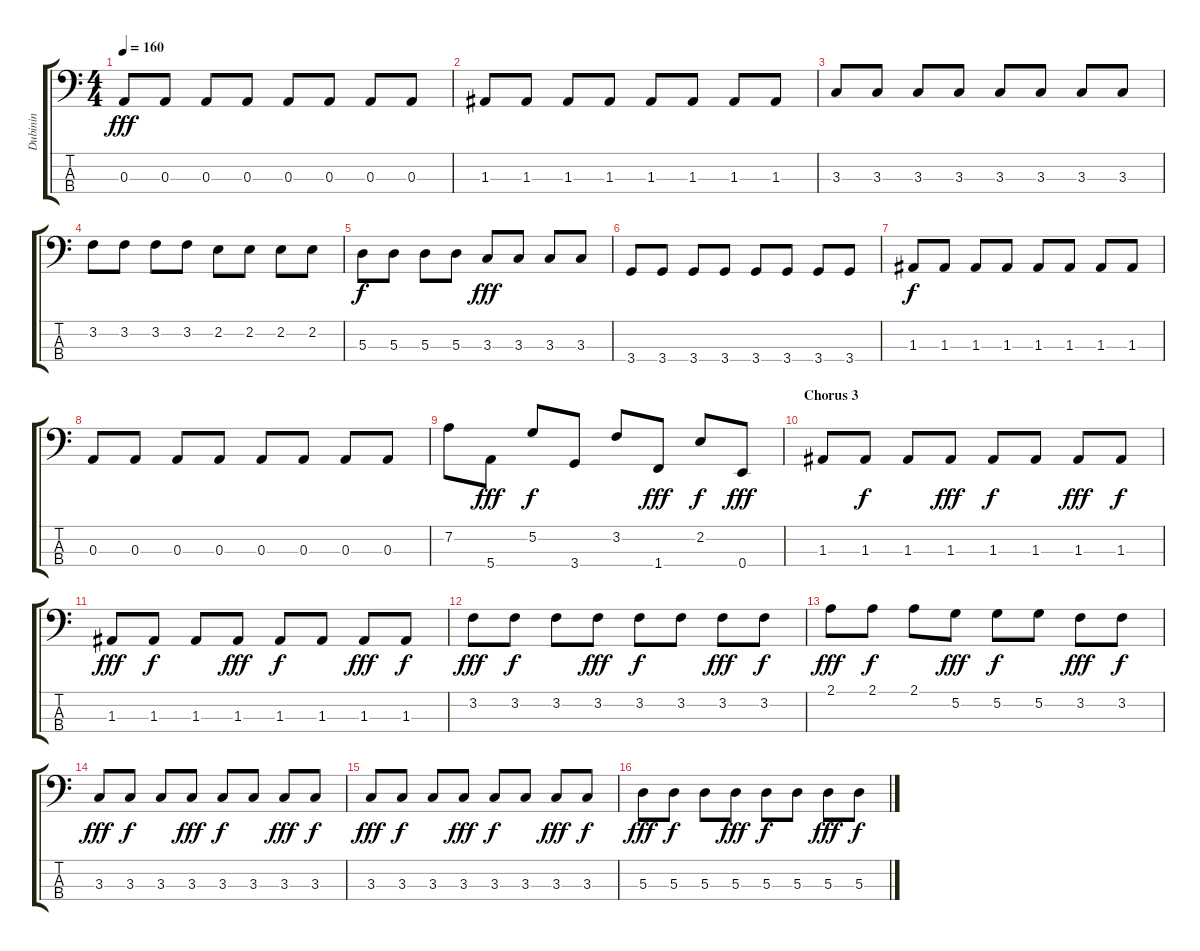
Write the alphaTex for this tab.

\track ("Dubinin" "Dubinin") {instrument electricbassfinger}
\staff {score tabs}
\tuning (G2 D2 A1 E1) {hide}
\ts (4 4)
\tempo 160
\clef f4
\ks c
0.3.8{dy fff} 0.3.8 0.3.8 0.3.8 0.3.8 0.3.8 0.3.8 0.3.8 |
1.3.8 1.3.8 1.3.8 1.3.8 1.3.8 1.3.8 1.3.8 1.3.8 |
3.3.8 3.3.8 3.3.8 3.3.8 3.3.8 3.3.8 3.3.8 3.3.8 |
3.2.8 3.2.8 3.2.8 3.2.8 2.2.8 2.2.8 2.2.8 2.2.8 |
5.3.8{dy f} 5.3.8 5.3.8 5.3.8 3.3.8{dy fff} 3.3.8 3.3.8 3.3.8 |
3.4.8 3.4.8 3.4.8 3.4.8 3.4.8 3.4.8 3.4.8 3.4.8 |
1.3.8{dy f} 1.3.8 1.3.8 1.3.8 1.3.8 1.3.8 1.3.8 1.3.8 |
0.3.8 0.3.8 0.3.8 0.3.8 0.3.8 0.3.8 0.3.8 0.3.8 |
7.2.8 5.4.8{dy fff} 5.2.8{dy f} 3.4.8 3.2.8 1.4.8{dy fff} 2.2.8{dy f} 0.4.8{dy fff} |
\section ("" "Chorus 3")
1.3.8 1.3.8{dy f} 1.3.8 1.3.8{dy fff} 1.3.8{dy f} 1.3.8 1.3.8{dy fff} 1.3.8{dy f} |
1.3.8{dy fff} 1.3.8{dy f} 1.3.8 1.3.8{dy fff} 1.3.8{dy f} 1.3.8 1.3.8{dy fff} 1.3.8{dy f} |
3.2.8{dy fff} 3.2.8{dy f} 3.2.8 3.2.8{dy fff} 3.2.8{dy f} 3.2.8 3.2.8{dy fff} 3.2.8{dy f} |
2.1.8{dy fff} 2.1.8{dy f} 2.1.8 5.2.8{dy fff} 5.2.8{dy f} 5.2.8 3.2.8{dy fff} 3.2.8{dy f} |
3.3.8{dy fff} 3.3.8{dy f} 3.3.8 3.3.8{dy fff} 3.3.8{dy f} 3.3.8 3.3.8{dy fff} 3.3.8{dy f} |
3.3.8{dy fff} 3.3.8{dy f} 3.3.8 3.3.8{dy fff} 3.3.8{dy f} 3.3.8 3.3.8{dy fff} 3.3.8{dy f} |
5.3.8{dy fff} 5.3.8{dy f} 5.3.8 5.3.8{dy fff} 5.3.8{dy f} 5.3.8 5.3.8{dy fff} 5.3.8{dy f}
